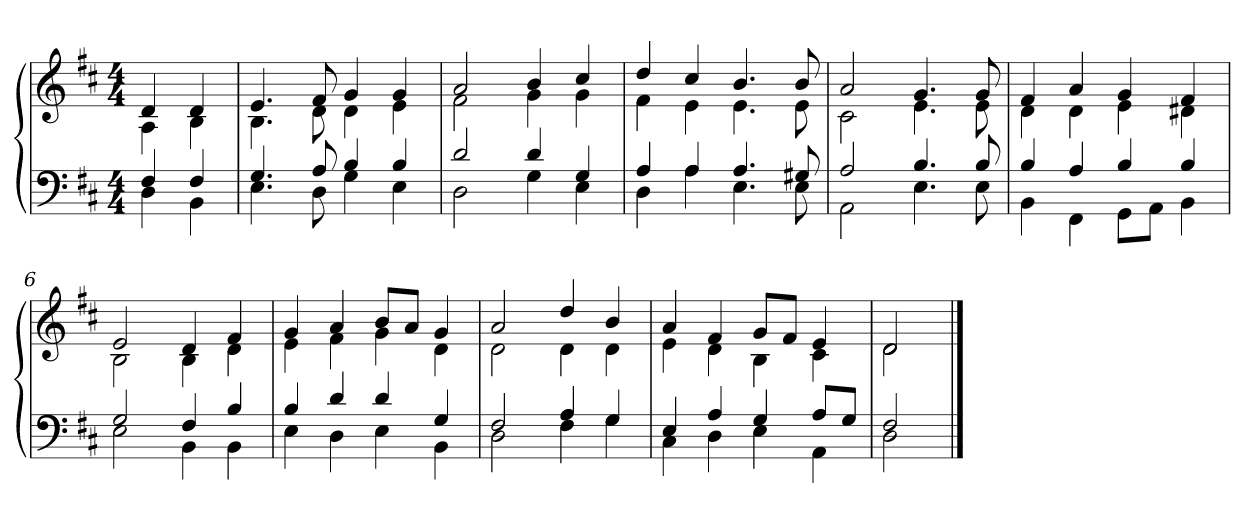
**kern	**kern
*part1	*part1
*staff2	*staff1
*clefF4	*clefG2
*k[f#c#]	*k[f#c#]
*D:	*D:
*M4/4	*M4/4
=	=
*^	*^
4F#	4D	4d	4A
4F#	4BB	4d	4B
=1	=1	=1	=1
4.G	4.E	4.e	4.B
8A	8D	8f#	8d
4B	4G	4g	4d
4B	4E	4g	4e
=2	=2	=2	=2
2d	2D	2a	2f#
4d	4G	4b	4g
4G	4E	4cc#	4g
=3	=3	=3	=3
4A	4D	4dd	4f#
4A	4A	4cc#	4e
4.A	4.E	4.b	4.e
8G#X	8E	8b	8e
=4	=4	=4	=4
2A	2AA	2a	2c#
4.B	4.E	4.g	4.e
8B	8E	8g	8e
=5	=5	=5	=5
4B	4BB	4f#	4d
4A	4FF#	4a	4d
4B	8GGL	4g	4e
.	8AAJ	.	.
4B	4BB	4f#	4d#X
=6	=6	=6	=6
2G	2E	2e	2B
4F#	4BB	4d	4B
4B	4BB	4f#	4d
=7	=7	=7	=7
4B	4E	4g	4e
4d	4D	4a	4f#
4d	4E	8bL	4g
.	.	8aJ	.
4G	4BB	4g	4d
=8	=8	=8	=8
2F#	2D	2a	2d
4A	4F#	4dd	4d
4G	4G	4b	4d
=9	=9	=9	=9
4E	4C#	4a	4e
4A	4D	4f#	4d
4G	4E	8gL	4B
.	.	8f#J	.
8AL	4AA	4e	4c#
8GJ	.	.	.
=10	=10	=10	=10
2F#	2D	2d	2d
*v	*v	*	*
*	*v	*v
==	==
*-	*-
